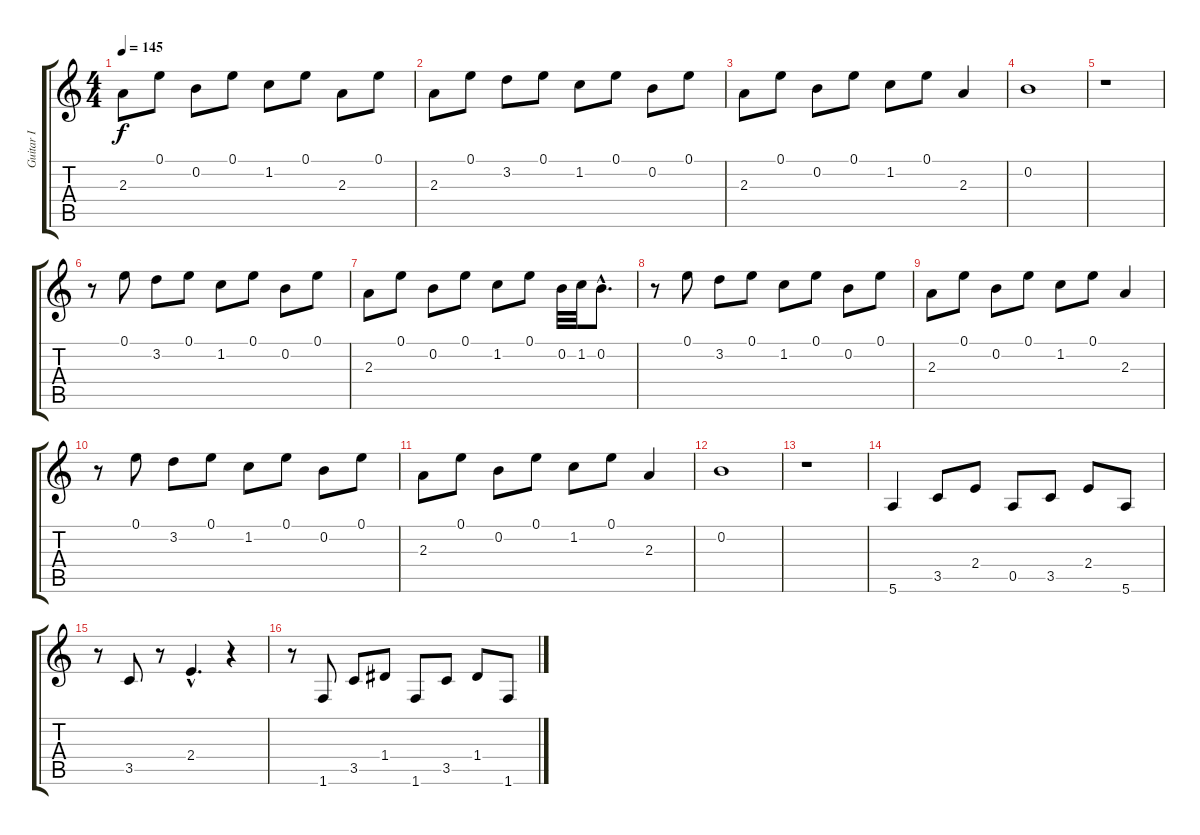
\track ("Guitar I" "Guitar I") {instrument acousticguitarnylon}
\staff {score tabs}
\tuning (E4 B3 G3 D3 A2 E2) {hide}
\ts (4 4)
\tempo 145
\clef g2
\ks c
2.3.8{dy f} 0.1.8 0.2.8 0.1.8 1.2.8 0.1.8 2.3.8 0.1.8 |
2.3.8 0.1.8 3.2.8 0.1.8 1.2.8 0.1.8 0.2.8 0.1.8 |
2.3.8 0.1.8 0.2.8 0.1.8 1.2.8 0.1.8 2.3.4 |
0.2.1 |
r.1 |
r.8 0.1.8 3.2.8 0.1.8 1.2.8 0.1.8 0.2.8 0.1.8 |
2.3.8 0.1.8 0.2.8 0.1.8 1.2.8 0.1.8 0.2.32 1.2.32 0.2{hac}.8{d} |
r.8 0.1.8 3.2.8 0.1.8 1.2.8 0.1.8 0.2.8 0.1.8 |
2.3.8 0.1.8 0.2.8 0.1.8 1.2.8 0.1.8 2.3.4 |
r.8 0.1.8 3.2.8 0.1.8 1.2.8 0.1.8 0.2.8 0.1.8 |
2.3.8 0.1.8 0.2.8 0.1.8 1.2.8 0.1.8 2.3.4 |
0.2.1 |
r.1 |
5.6.4 3.5.8 2.4.8 0.5.8 3.5.8 2.4.8 5.6.8{volume 11} |
r.8 3.5.8 r.8 2.4{hac}.4{d} r.4 |
r.8 1.6.8 3.5.8 1.4.8 1.6.8 3.5.8 1.4.8 1.6.8
